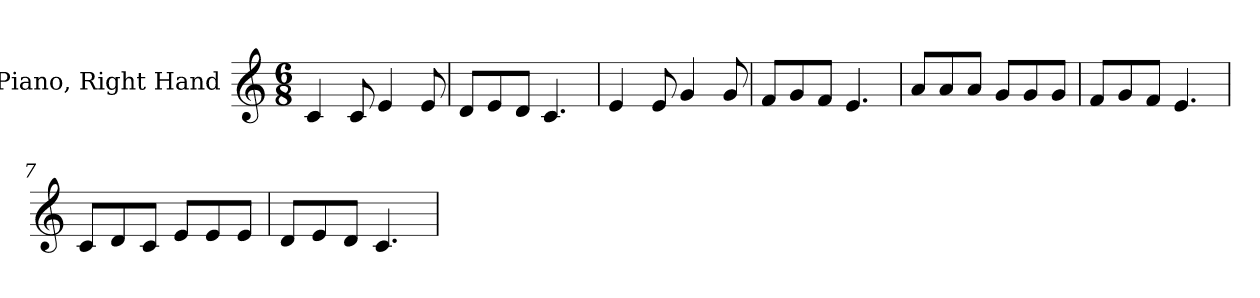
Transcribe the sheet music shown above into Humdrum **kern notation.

**kern
*part1
*staff1
*I"Piano, Right Hand
*I'Pno.
*clefG2
*k[]
*M6/8
*MM95
=1
4c/
8c/
4e/
8e/
=2
8d/L
8e/
8d/J
4.c/
=3
4e/
8e/
4g/
8g/
=4
8f/L
8g/
8f/J
4.e/
=5
8a/L
8a/
8a/J
8g/L
8g/
8g/J
=6
8f/L
8g/
8f/J
4.e/
=7
8c/L
8d/
8c/J
8e/L
8e/
8e/J
!!LO:LB:g=z
=8
8d/L
8e/
8d/J
4.c/
=
*-
